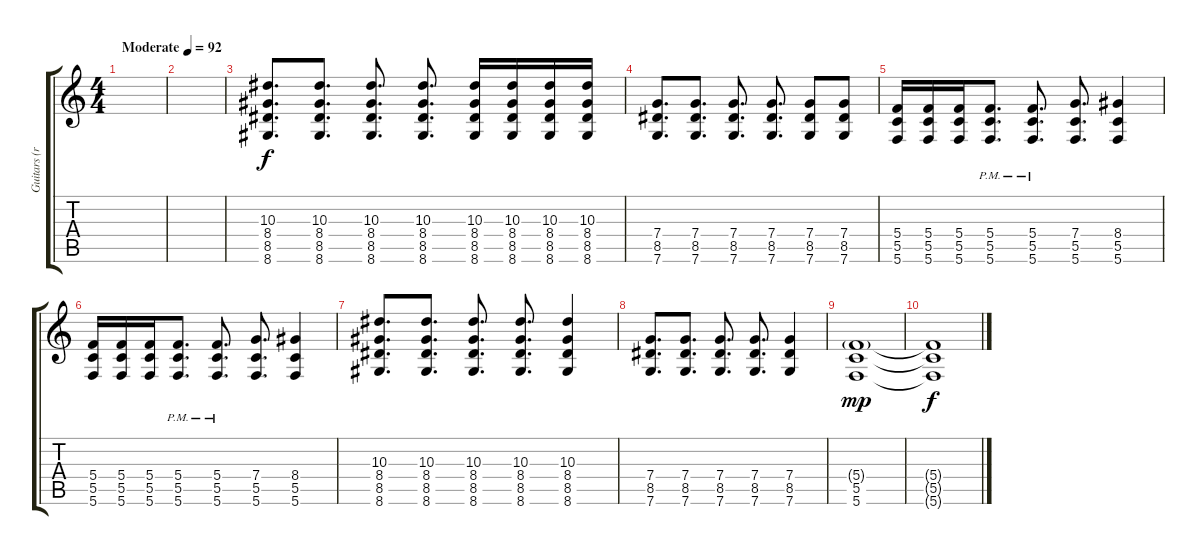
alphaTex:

\track ("Guitars (random doubling)" "Guitars (r") {instrument overdrivenguitar}
\staff {score tabs}
\tuning (D4 A3 F3 C3 G2 C2) {hide}
\ts (4 4)
\tempo (92 "Moderate")
\clef g2
\ks c
|
|
(10.3 8.4 8.5 8.6).8{d} (10.3 8.4 8.5 8.6).8{d} (10.3 8.4 8.5 8.6).8{d} (10.3 8.4 8.5 8.6).8{d} (10.3 8.4 8.5 8.6).16 (10.3 8.4 8.5 8.6).16 (10.3 8.4 8.5 8.6).16 (10.3 8.4 8.5 8.6).16 |
(7.4 8.5 7.6).8{d} (7.4 8.5 7.6).8{d} (7.4 8.5 7.6).8{d} (7.4 8.5 7.6).8{d} (7.4 8.5 7.6).8 (7.4 8.5 7.6).8 |
(5.4 5.5 5.6).16 (5.4 5.5 5.6).16 (5.4 5.5 5.6).16 (5.4 5.5{pm} 5.6{pm}).8{d} (5.4 5.5{pm} 5.6{pm}).8{d} (7.4 5.5 5.6).8{d} (8.4 5.5 5.6).4 |
(5.4 5.5 5.6).16 (5.4 5.5 5.6).16 (5.4 5.5 5.6).16 (5.4 5.5{pm} 5.6{pm}).8{d} (5.4 5.5{pm} 5.6{pm}).8{d} (7.4 5.5 5.6).8{d} (8.4 5.5 5.6).4 |
(10.3 8.4 8.5 8.6).8{d} (10.3 8.4 8.5 8.6).8{d} (10.3 8.4 8.5 8.6).8{d} (10.3 8.4 8.5 8.6).8{d} (10.3 8.4 8.5 8.6).4 |
(7.4 8.5 7.6).8{d} (7.4 8.5 7.6).8{d} (7.4 8.5 7.6).8{d} (7.4 8.5 7.6).8{d} (7.4 8.5 7.6).4 |
(5.4{g} 5.5 5.6).1{dy mp volume 0} |
(5.4{t} 5.5{t} 5.6{t}).1{dy f}
